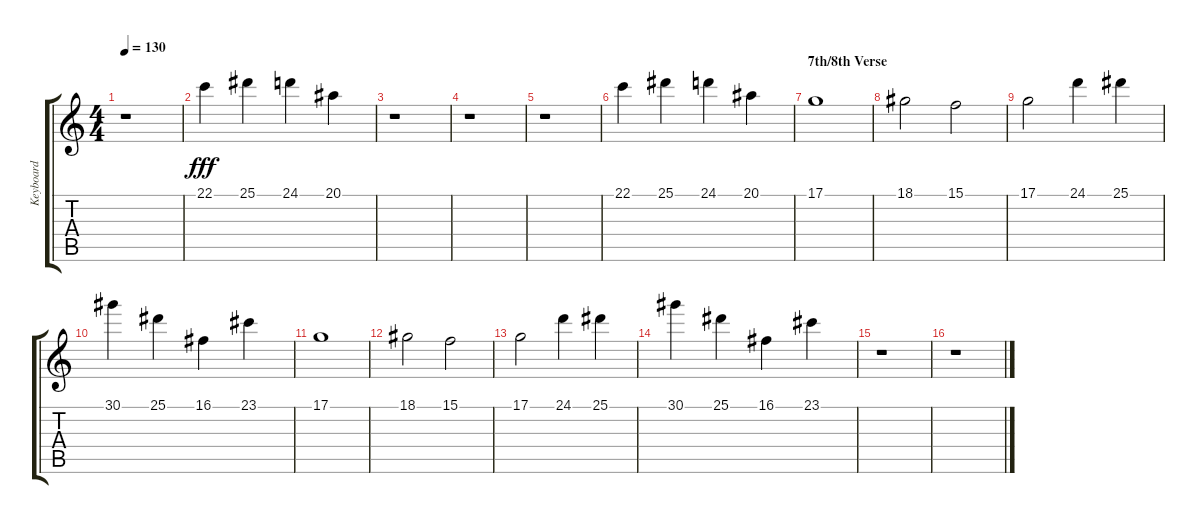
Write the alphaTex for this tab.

\track ("Keyboard" "Keyboard") {instrument stringensemble1}
\staff {score tabs}
\tuning (D4 A3 F3 C3 G2 D2) {hide}
\ts (4 4)
\tempo 130
\clef g2
\ks c
r.1{dy f} |
22.1.4{dy fff volume 12} 25.1.4 24.1.4 20.1.4 |
r.1 |
r.1 |
r.1 |
22.1.4{volume 12} 25.1.4 24.1.4 20.1.4 |
\section ("" "7th/8th Verse")
17.1.1 |
18.1.2 15.1.2 |
17.1.2 24.1.4 25.1.4 |
30.1.4 25.1.4 16.1.4 23.1.4 |
17.1.1 |
18.1.2 15.1.2 |
17.1.2 24.1.4 25.1.4 |
30.1.4 25.1.4 16.1.4 23.1.4 |
r.1 |
r.1
